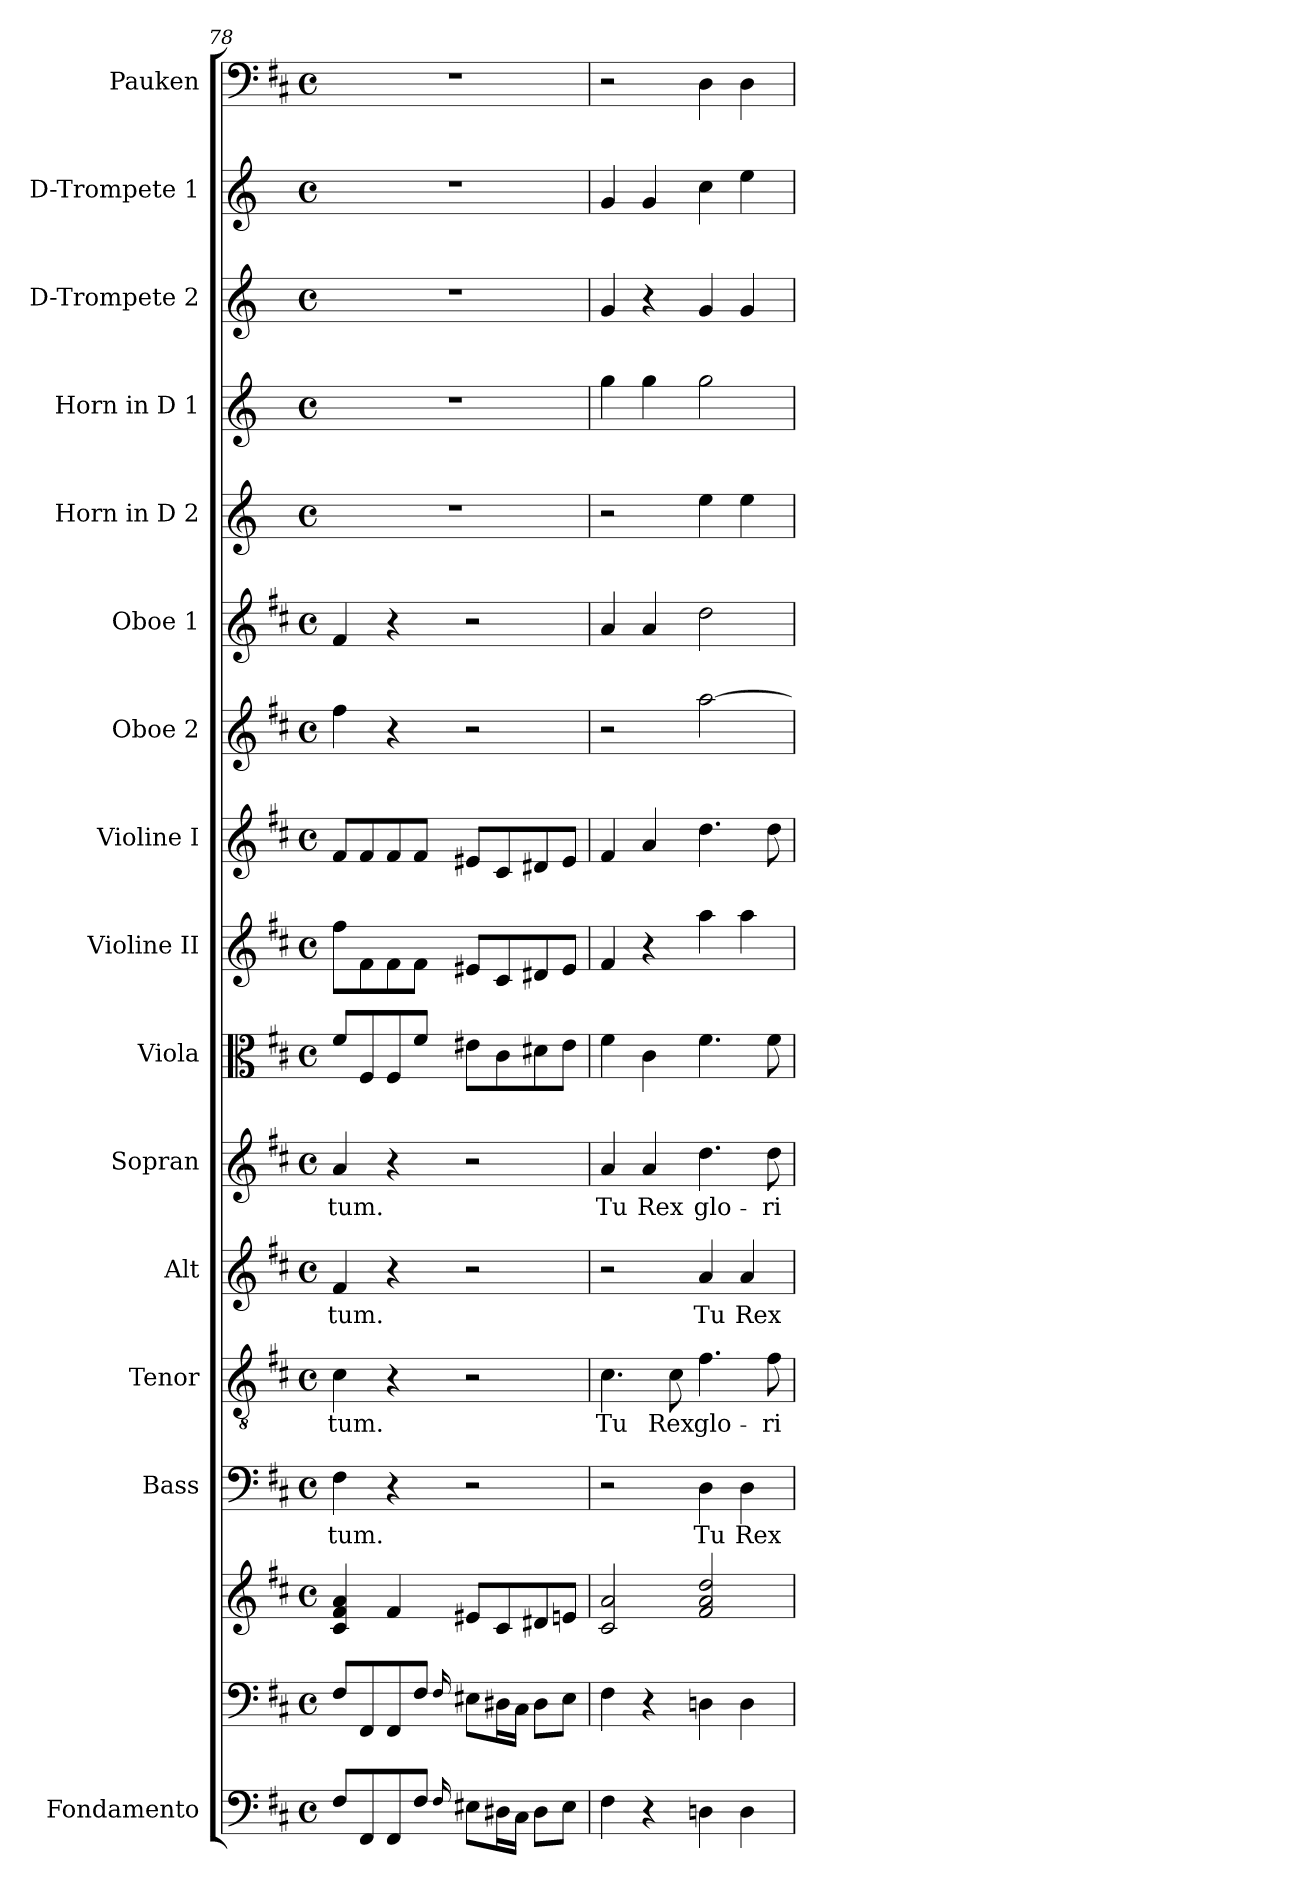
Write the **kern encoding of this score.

**kern	**kern	**kern	**kern	**text	**kern	**text	**kern	**text	**kern	**text	**kern	**kern	**kern	**kern	**kern	**kern	**kern	**kern	**kern	**kern
*part16	*part15	*part15	*part14	*part14	*part13	*part13	*part12	*part12	*part11	*part11	*part10	*part9	*part8	*part7	*part6	*part5	*part4	*part3	*part2	*part1
*staff17	*staff16	*staff15	*staff14	*staff14	*staff13	*staff13	*staff12	*staff12	*staff11	*staff11	*staff10	*staff9	*staff8	*staff7	*staff6	*staff5	*staff4	*staff3	*staff2	*staff1
*I"Fondamento	*	*	*I"Bass	*	*I"Tenor	*	*I"Alt	*	*I"Sopran	*	*I"Viola	*I"Violine II	*I"Violine I	*I"Oboe 2	*I"Oboe 1	*I"Horn in D 2	*I"Horn in D 1	*I"D-Trompete 2	*I"D-Trompete 1	*I"Pauken
*I'F.	*	*	*I'B.	*	*I'T.	*	*I'A.	*	*I'S.	*	*I'Vla.	*I'Vl. II	*I'Vl. I	*I'Ob. 2	*I'Ob. 1	*	*	*I'D Trp. 2	*I'D Trp. 1	*I'Pk.
*clefF4	*clefF4	*clefG2	*clefF4	*	*clefGv2	*	*clefG2	*	*clefG2	*	*clefC3	*clefG2	*clefG2	*clefG2	*clefG2	*clefG2	*clefG2	*clefG2	*clefG2	*clefF4
*ITrd7c12	*	*	*	*	*	*	*	*	*	*	*	*	*	*	*	*ITrd6c10	*ITrd6c10	*ITrd-1c-2	*ITrd-1c-2	*
*k[f#c#]	*k[f#c#]	*k[f#c#]	*k[f#c#]	*	*k[f#c#]	*	*k[f#c#]	*	*k[f#c#]	*	*k[f#c#]	*k[f#c#]	*k[f#c#]	*k[f#c#]	*k[f#c#]	*k[f#c#]	*k[f#c#]	*k[f#c#]	*k[f#c#]	*k[f#c#]
*D:	*D:	*D:	*D:	*	*D:	*	*D:	*	*D:	*	*D:	*D:	*D:	*D:	*D:	*D:	*D:	*D:	*D:	*D:
*M4/4	*M4/4	*M4/4	*M4/4	*	*M4/4	*	*M4/4	*	*M4/4	*	*M4/4	*M4/4	*M4/4	*M4/4	*M4/4	*M4/4	*M4/4	*M4/4	*M4/4	*M4/4
*met(c)	*met(c)	*met(c)	*met(c)	*	*met(c)	*	*met(c)	*	*met(c)	*	*met(c)	*met(c)	*met(c)	*met(c)	*met(c)	*met(c)	*met(c)	*met(c)	*met(c)	*met(c)
=78	=78	=78	=78	=78	=78	=78	=78	=78	=78	=78	=78	=78	=78	=78	=78	=78	=78	=78	=78	=78
!	!	!	!	!LO:LY:b	!	!LO:LY:b	!	!LO:LY:b	!	!LO:LY:b	!	!	!	!	!	!	!	!	!	!
8FF#/L	8F#/L	4c#/ 4f#/ 4a/	4F#\	-tum.	4c#\	-tum.	4f#/	-tum.	4a/	-tum.	8f#/L	8ff#\L	8f#/L	4ff#\	4f#/	1r	1r	1r	1r	1r
8FFF#/	8FF#/	.	.	.	.	.	.	.	.	.	8F#/	8f#\	8f#/	.	.	.	.	.	.	.
8FFF#/	8FF#/	4f#/	4r	.	4r	.	4r	.	4r	.	8F#/	8f#\	8f#/	4r	4r	.	.	.	.	.
8FF#/J	8F#/J	.	.	.	.	.	.	.	.	.	8f#/J	8f#\J	8f#/J	.	.	.	.	.	.	.
16qqFF#/	16qqF#/	.	.	.	.	.	.	.	.	.	.	.	.	.	.	.	.	.	.	.
8EE#X\L	8E#X\L	8e#X/L	2r	.	2r	.	2r	.	2r	.	8e#X\L	8e#X/L	8e#X/L	2r	2r	.	.	.	.	.
16DD#X\L	16D#X\L	8c#/	.	.	.	.	.	.	.	.	8c#\	8c#/	8c#/	.	.	.	.	.	.	.
16CC#\JJ	16C#\JJ	.	.	.	.	.	.	.	.	.	.	.	.	.	.	.	.	.	.	.
8DD#\L	8D#\L	8d#X/	.	.	.	.	.	.	.	.	8d#X\	8d#X/	8d#X/	.	.	.	.	.	.	.
8EE#\J	8E#\J	8en/J	.	.	.	.	.	.	.	.	8e#\J	8e#/J	8e#/J	.	.	.	.	.	.	.
=79	=79	=79	=79	=79	=79	=79	=79	=79	=79	=79	=79	=79	=79	=79	=79	=79	=79	=79	=79	=79
!	!	!	!	!	!	!LO:LY:b	!	!	!	!LO:LY:b	!	!	!	!	!	!	!	!	!	!
4FF#\	4F#\	2c#/ 2a/	2r	.	4.c#\	Tu	2r	.	4a/	Tu	4f#\	4f#/	4f#/	2r	4a/	2r	4a\	4a/	4a/	2r
!	!	!	!	!	!	!	!	!	!	!LO:LY:b	!	!	!	!	!	!	!	!	!	!
4r	4r	.	.	.	.	.	.	.	4a/	Rex	4c#\	4r	4a/	.	4a/	.	4a\	4r	4a/	.
!	!	!	!	!	!	!LO:LY:b	!	!	!	!	!	!	!	!	!	!	!	!	!	!
.	.	.	.	.	8c#\	Rex	.	.	.	.	.	.	.	.	.	.	.	.	.	.
!	!	!	!	!LO:LY:b	!	!LO:LY:b	!	!LO:LY:b	!	!LO:LY:b	!	!	!	!	!	!	!	!	!	!
4DDn\	4Dn\	2f#/ 2a/ 2dd/	4D\	Tu	4.f#\	glo-	4a/	Tu	4.dd\	glo-	4.f#\	4aa\	4.dd\	[2aa\	2dd\	4f#\	2a\	4a/	4dd\	4D\
!	!	!	!	!LO:LY:b	!	!	!	!LO:LY:b	!	!	!	!	!	!	!	!	!	!	!	!
4DD\	4D\	.	4D\	Rex	.	.	4a/	Rex	.	.	.	4aa\	.	.	.	4f#\	.	4a/	4ff#\	4D\
!	!	!	!	!	!	!LO:LY:b	!	!	!	!LO:LY:b	!	!	!	!	!	!	!	!	!	!
.	.	.	.	.	8f#\	-ri-	.	.	8dd\	-ri-	8f#\	.	8dd\	.	.	.	.	.	.	.
=	=	=	=	=	=	=	=	=	=	=	=	=	=	=	=	=	=	=	=	=
*-	*-	*-	*-	*-	*-	*-	*-	*-	*-	*-	*-	*-	*-	*-	*-	*-	*-	*-	*-	*-
